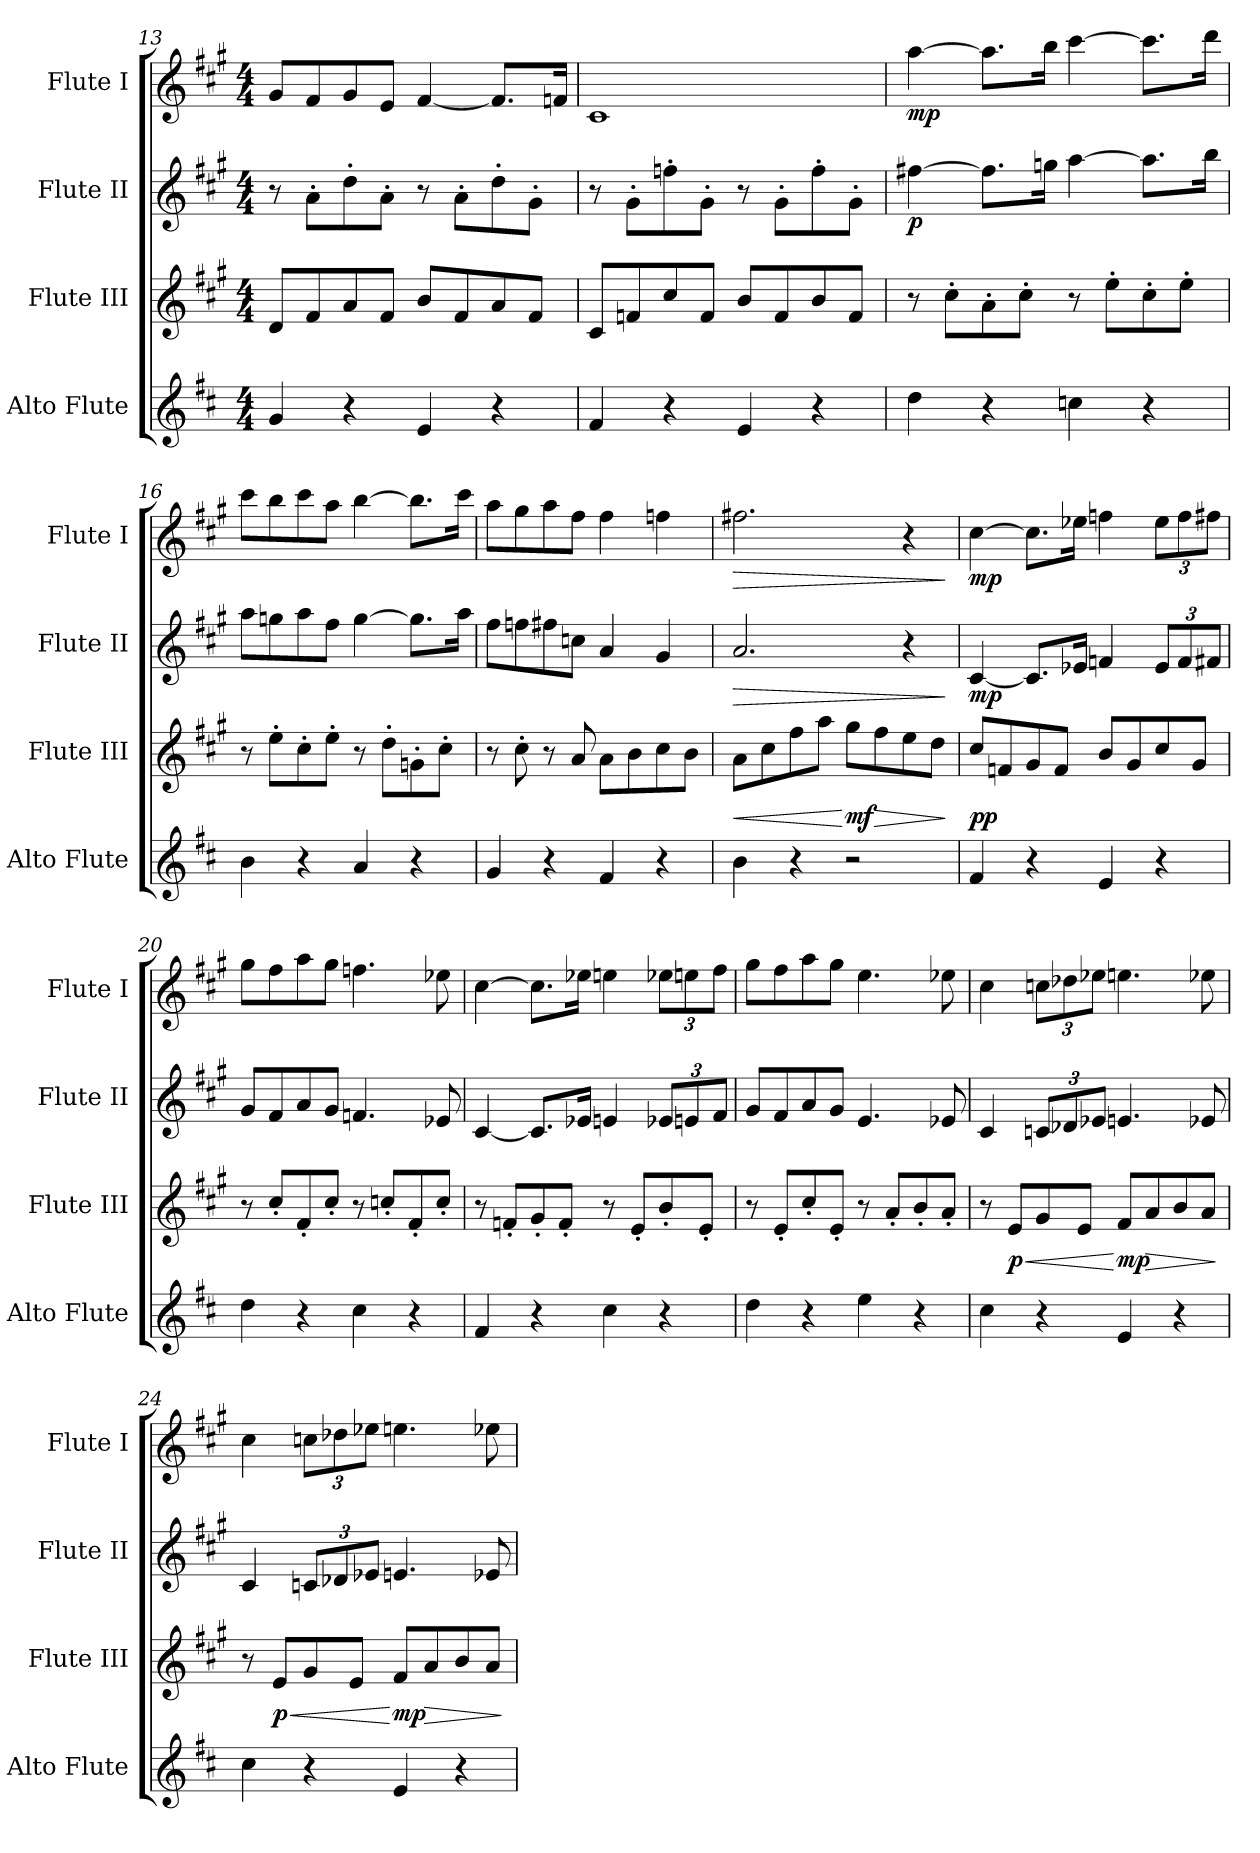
**kern	**kern	**dynam	**kern	**dynam	**kern	**dynam
*part4	*part3	*part3	*part2	*part2	*part1	*part1
*staff4	*staff3	*staff3	*staff2	*staff2	*staff1	*staff1
*I"Alto Flute	*I"Flute III	*	*I"Flute II	*	*I"Flute I	*
*I'Alto Flute	*I'Flute III	*	*I'Flute II	*	*I'Flute I	*
*clefG2	*clefG2	*	*clefG2	*	*clefG2	*
*ITrd3c5	*	*	*	*	*	*
*k[f#c#g#]	*k[f#c#g#]	*	*k[f#c#g#]	*	*k[f#c#g#]	*
*M4/4	*M4/4	*	*M4/4	*	*M4/4	*
=13	=13	=13	=13	=13	=13	=13
4d/	8d/L	.	8r	.	8g#/L	.
.	8f#/	.	8a'\L	.	8f#/	.
4r	8a/	.	8dd'\	.	8g#/	.
.	8f#/J	.	8a'\J	.	8e/J	.
4B/	8b/L	.	8r	.	[4f#/	.
.	8f#/	.	8a'\L	.	.	.
4r	8a/	.	8dd'\	.	8.f#/L]	.
.	8f#/J	.	8g#'\J	.	.	.
.	.	.	.	.	16fn/Jk	.
=14	=14	=14	=14	=14	=14	=14
4c#/	8c#/L	.	8r	.	1c#	.
.	8fn/	.	8g#'\L	.	.	.
4r	8cc#/	.	8ffn'\	.	.	.
.	8f/J	.	8g#'\J	.	.	.
4B/	8b/L	.	8r	.	.	.
.	8f/	.	8g#'\L	.	.	.
4r	8b/	.	8ff'\	.	.	.
.	8f/J	.	8g#'\J	.	.	.
=15	=15	=15	=15	=15	=15	=15
!	!	!	!	!LO:DY:b	!	!LO:DY:b
4a\	8r	.	[4ff#X\	p	[4aa\	mp
.	8cc#'\L	.	.	.	.	.
4r	8a'\	.	8.ff#\L]	.	8.aa\L]	.
.	8cc#'\J	.	.	.	.	.
.	.	.	16ggn\Jk	.	16bb\Jk	.
4gn\	8r	.	[4aa\	.	[4ccc#\	.
.	8ee'\L	.	.	.	.	.
4r	8cc#'\	.	8.aa\L]	.	8.ccc#\L]	.
.	8ee'\J	.	.	.	.	.
.	.	.	16bb\Jk	.	16ddd\Jk	.
=16	=16	=16	=16	=16	=16	=16
4f#\	8r	.	8aa\L	.	8ccc#\L	.
.	8ee'\L	.	8ggn\	.	8bb\	.
4r	8cc#'\	.	8aa\	.	8ccc#\	.
.	8ee'\J	.	8ff#\J	.	8aa\J	.
4e/	8r	.	[4gg\	.	[4bb\	.
.	8dd'\L	.	.	.	.	.
4r	8gn'\	.	8.gg\L]	.	8.bb\L]	.
.	8cc#'\J	.	.	.	.	.
.	.	.	16aa\Jk	.	16ccc#\Jk	.
=17	=17	=17	=17	=17	=17	=17
4d/	8r	.	8ff#\L	.	8aa\L	.
.	8cc#'\	.	8ffn\	.	8gg#\	.
4r	8r	.	8ff#X\	.	8aa\	.
.	8a/	.	8ccn\J	.	8ff#\J	.
4c#/	8a\L	.	4a/	.	4ff#\	.
.	8b\	.	.	.	.	.
4r	8cc#\	.	4g#/	.	4ffn\	.
.	8b\J	.	.	.	.	.
=18	=18	=18	=18	=18	=18	=18
!	!	!LO:HP:b	!	!LO:HP:b	!	!LO:HP:b
4f#\	8a\L	<	2.a/	>	2.ff#X\	>
.	8cc#\	.	.	.	.	.
4r	8ff#\	.	.	.	.	.
.	8aa\J	.	.	.	.	.
!	!	!LO:DY:n=1:b	!	!	!	!
2r	8gg#\L	[ mf	.	.	.	.
!	!	!LO:HP:b	!	!	!	!
.	8ff#\	>	.	.	.	.
.	8ee\	.	4r	.	4r	.
.	8dd\J	.	.	.	.	.
.	.	]	.	]	.	]
=19	=19	=19	=19	=19	=19	=19
!	!	!LO:DY:b	!	!LO:DY:b	!	!LO:DY:b
4c#/	8cc#/L	pp	[4c#/	mp	[4cc#\	mp
.	8fn/	.	.	.	.	.
4r	8g#/	.	8.c#/L]	.	8.cc#\L]	.
.	8f/J	.	.	.	.	.
.	.	.	16e-X/Jk	.	16ee-X\Jk	.
4B/	8b/L	.	4fn/	.	4ffn\	.
.	8g#/	.	.	.	.	.
*	*	*	*Xbrackettup	*	*Xbrackettup	*
4r	8cc#/	.	12e-/L	.	12ee-\L	.
.	.	.	12f/	.	12ff\	.
.	8g#/J	.	.	.	.	.
.	.	.	12f#X/J	.	12ff#X\J	.
=20	=20	=20	=20	=20	=20	=20
4a\	8r	.	8g#/L	.	8gg#\L	.
.	8cc#'/L	.	8f#/	.	8ff#\	.
4r	8f#'/	.	8a/	.	8aa\	.
.	8cc#'/J	.	8g#/J	.	8gg#\J	.
4g#\	8r	.	4.fn/	.	4.ffn\	.
.	8ccn'/L	.	.	.	.	.
4r	8f#'/	.	.	.	.	.
.	8cc'/J	.	8e-X/	.	8ee-X\	.
=21	=21	=21	=21	=21	=21	=21
4c#/	8r	.	[4c#/	.	[4cc#\	.
.	8fn'/L	.	.	.	.	.
4r	8g#'/	.	8.c#/L]	.	8.cc#\L]	.
.	8f'/J	.	.	.	.	.
.	.	.	16e-X/Jk	.	16ee-X\Jk	.
4g#\	8r	.	4en/	.	4een\	.
.	8e'/L	.	.	.	.	.
4r	8b'/	.	12e-X/L	.	12ee-X\L	.
.	.	.	12en/	.	12een\	.
.	8e'/J	.	.	.	.	.
.	.	.	12f#/J	.	12ff#\J	.
=22	=22	=22	=22	=22	=22	=22
4a\	8r	.	8g#/L	.	8gg#\L	.
.	8e'/L	.	8f#/	.	8ff#\	.
4r	8cc#'/	.	8a/	.	8aa\	.
.	8e'/J	.	8g#/J	.	8gg#\J	.
4b\	8r	.	4.e/	.	4.ee\	.
.	8a'/L	.	.	.	.	.
4r	8b'/	.	.	.	.	.
.	8a'/J	.	8e-X/	.	8ee-X\	.
=23	=23	=23	=23	=23	=23	=23
4g#\	8r	.	4c#/	.	4cc#\	.
!	!	!LO:HP:b	!	!	!	!
!	!	!LO:DY:n=1:b	!	!	!	!
.	8e/L	< p	.	.	.	.
4r	8g#/	.	12cn/L	.	12ccn\L	.
.	.	.	12d-X/	.	12dd-X\	.
.	8e/J	.	.	.	.	.
.	.	.	12e-X/J	.	12ee-X\J	.
!	!	!LO:DY:n=2:b	!	!	!	!
4B/	8f#/L	[ mp	4.en/	.	4.een\	.
!	!	!LO:HP:b	!	!	!	!
.	8a/	>	.	.	.	.
4r	8b/	.	.	.	.	.
.	8a/J	.	8e-X/	.	8ee-X\	.
.	.	]	.	.	.	.
=24	=24	=24	=24	=24	=24	=24
4g#\	8r	.	4c#/	.	4cc#\	.
!	!	!LO:HP:b	!	!	!	!
!	!	!LO:DY:n=1:b	!	!	!	!
.	8e/L	< p	.	.	.	.
4r	8g#/	.	12cn/L	.	12ccn\L	.
.	.	.	12d-X/	.	12dd-X\	.
.	8e/J	.	.	.	.	.
.	.	.	12e-X/J	.	12ee-X\J	.
!	!	!LO:DY:n=2:b	!	!	!	!
4B/	8f#/L	[ mp	4.en/	.	4.een\	.
!	!	!LO:HP:b	!	!	!	!
.	8a/	>	.	.	.	.
4r	8b/	.	.	.	.	.
.	8a/J	.	8e-X/	.	8ee-X\	.
.	.	]	.	.	.	.
=	=	=	=	=	=	=
*-	*-	*-	*-	*-	*-	*-
